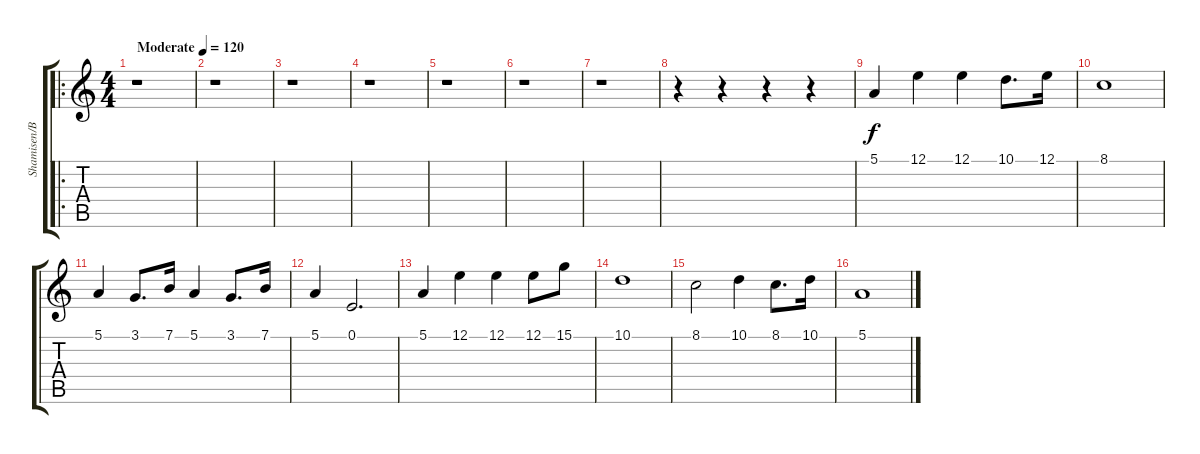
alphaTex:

\track ("Shamisen/Backing Shamisen" "Shamisen/B") {instrument shamisen}
\staff {score tabs}
\tuning (E4 B3 G3 D3 A2 E2) {hide}
\ro
\ts (4 4)
\tempo (120 "Moderate")
\clef g2
\ks c
r.1{dy f instrument shamisen} |
r.1 |
r.1 |
r.1 |
r.1 |
r.1 |
r.1 |
r.4 r.4 r.4 r.4 |
5.1.4 12.1.4 12.1.4 10.1.8{d} 12.1.16 |
8.1.1 |
5.1.4 3.1.8{d} 7.1.16 5.1.4 3.1.8{d} 7.1.16 |
5.1.4 0.1.2{d} |
5.1.4 12.1.4 12.1.4 12.1.8 15.1.8 |
10.1.1 |
8.1.2 10.1.4 8.1.8{d} 10.1.16 |
5.1.1
